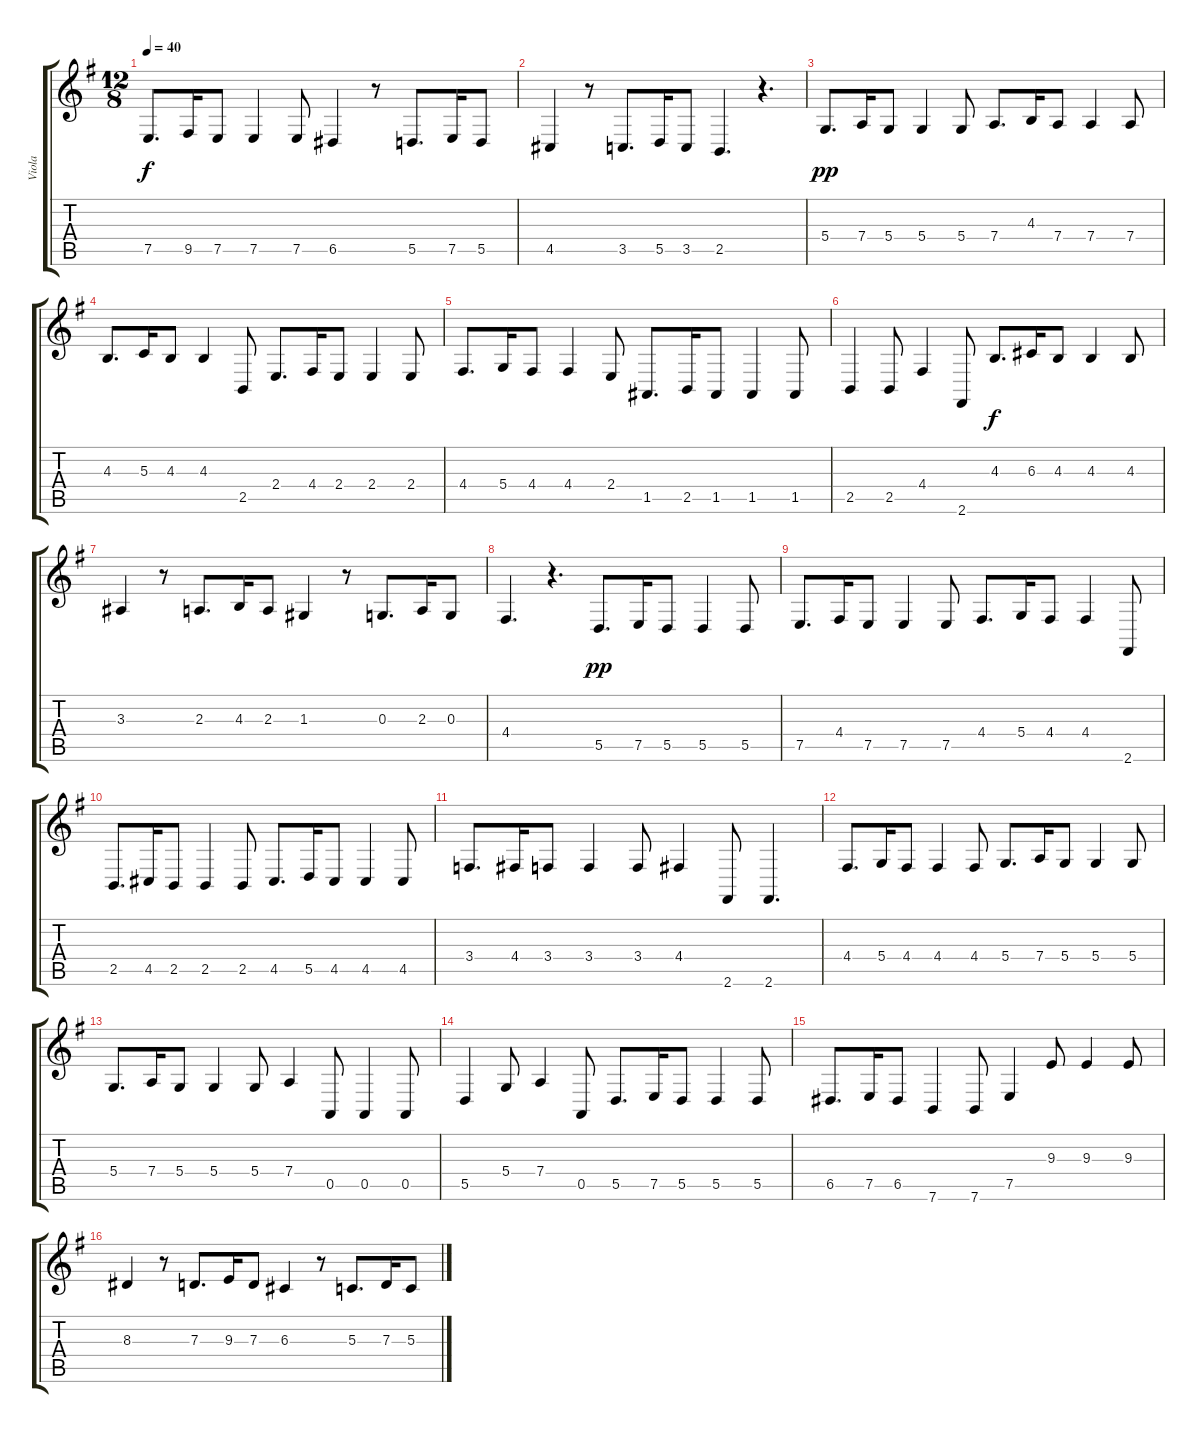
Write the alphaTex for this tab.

\track ("Viola" "Viola") {instrument viola}
\staff {score tabs}
\tuning (E4 B3 G3 D3 A2 E2) {hide}
\ts (12 8)
\tempo 40
\clef g2
\ks g
7.5.8{d dy f instrument viola} 9.5.16 7.5.8 7.5.4 7.5.8 6.5.4 r.8 5.5.8{d} 7.5.16 5.5.8 |
4.5.4 r.8 3.5.8{d} 5.5.16 3.5.8 2.5.4{d} r.4{d} |
5.4.8{d dy pp} 7.4.16 5.4.8 5.4.4 5.4.8 7.4.8{d} 4.3.16 7.4.8 7.4.4 7.4.8 |
4.3.8{d} 5.3.16 4.3.8 4.3.4 2.5.8 2.4.8{d} 4.4.16 2.4.8 2.4.4 2.4.8 |
4.4.8{d} 5.4.16 4.4.8 4.4.4 2.4.8 1.5.8{d} 2.5.16 1.5.8 1.5.4 1.5.8 |
2.5.4 2.5.8 4.4.4 2.6.8 4.3.8{d dy f} 6.3.16 4.3.8 4.3.4 4.3.8 |
3.3.4 r.8 2.3.8{d} 4.3.16 2.3.8 1.3.4 r.8 0.3.8{d} 2.3.16 0.3.8 |
4.4.4{d} r.4{d} 5.5.8{d dy pp} 7.5.16 5.5.8 5.5.4 5.5.8 |
7.5.8{d} 4.4.16 7.5.8 7.5.4 7.5.8 4.4.8{d} 5.4.16 4.4.8 4.4.4 2.6.8 |
2.5.8{d} 4.5.16 2.5.8 2.5.4 2.5.8 4.5.8{d} 5.5.16 4.5.8 4.5.4 4.5.8 |
3.4.8{d} 4.4.16 3.4.8 3.4.4 3.4.8 4.4.4 2.6.8 2.6.4{d} |
4.4.8{d} 5.4.16 4.4.8 4.4.4 4.4.8 5.4.8{d} 7.4.16 5.4.8 5.4.4 5.4.8 |
5.4.8{d} 7.4.16 5.4.8 5.4.4 5.4.8 7.4.4 0.5.8 0.5.4 0.5.8 |
5.5.4 5.4.8 7.4.4 0.5.8 5.5.8{d} 7.5.16 5.5.8 5.5.4 5.5.8 |
6.5.8{d} 7.5.16 6.5.8 7.6.4 7.6.8 7.5.4 9.3.8 9.3.4 9.3.8 |
8.3.4 r.8 7.3.8{d} 9.3.16 7.3.8 6.3.4 r.8 5.3.8{d} 7.3.16 5.3.8
